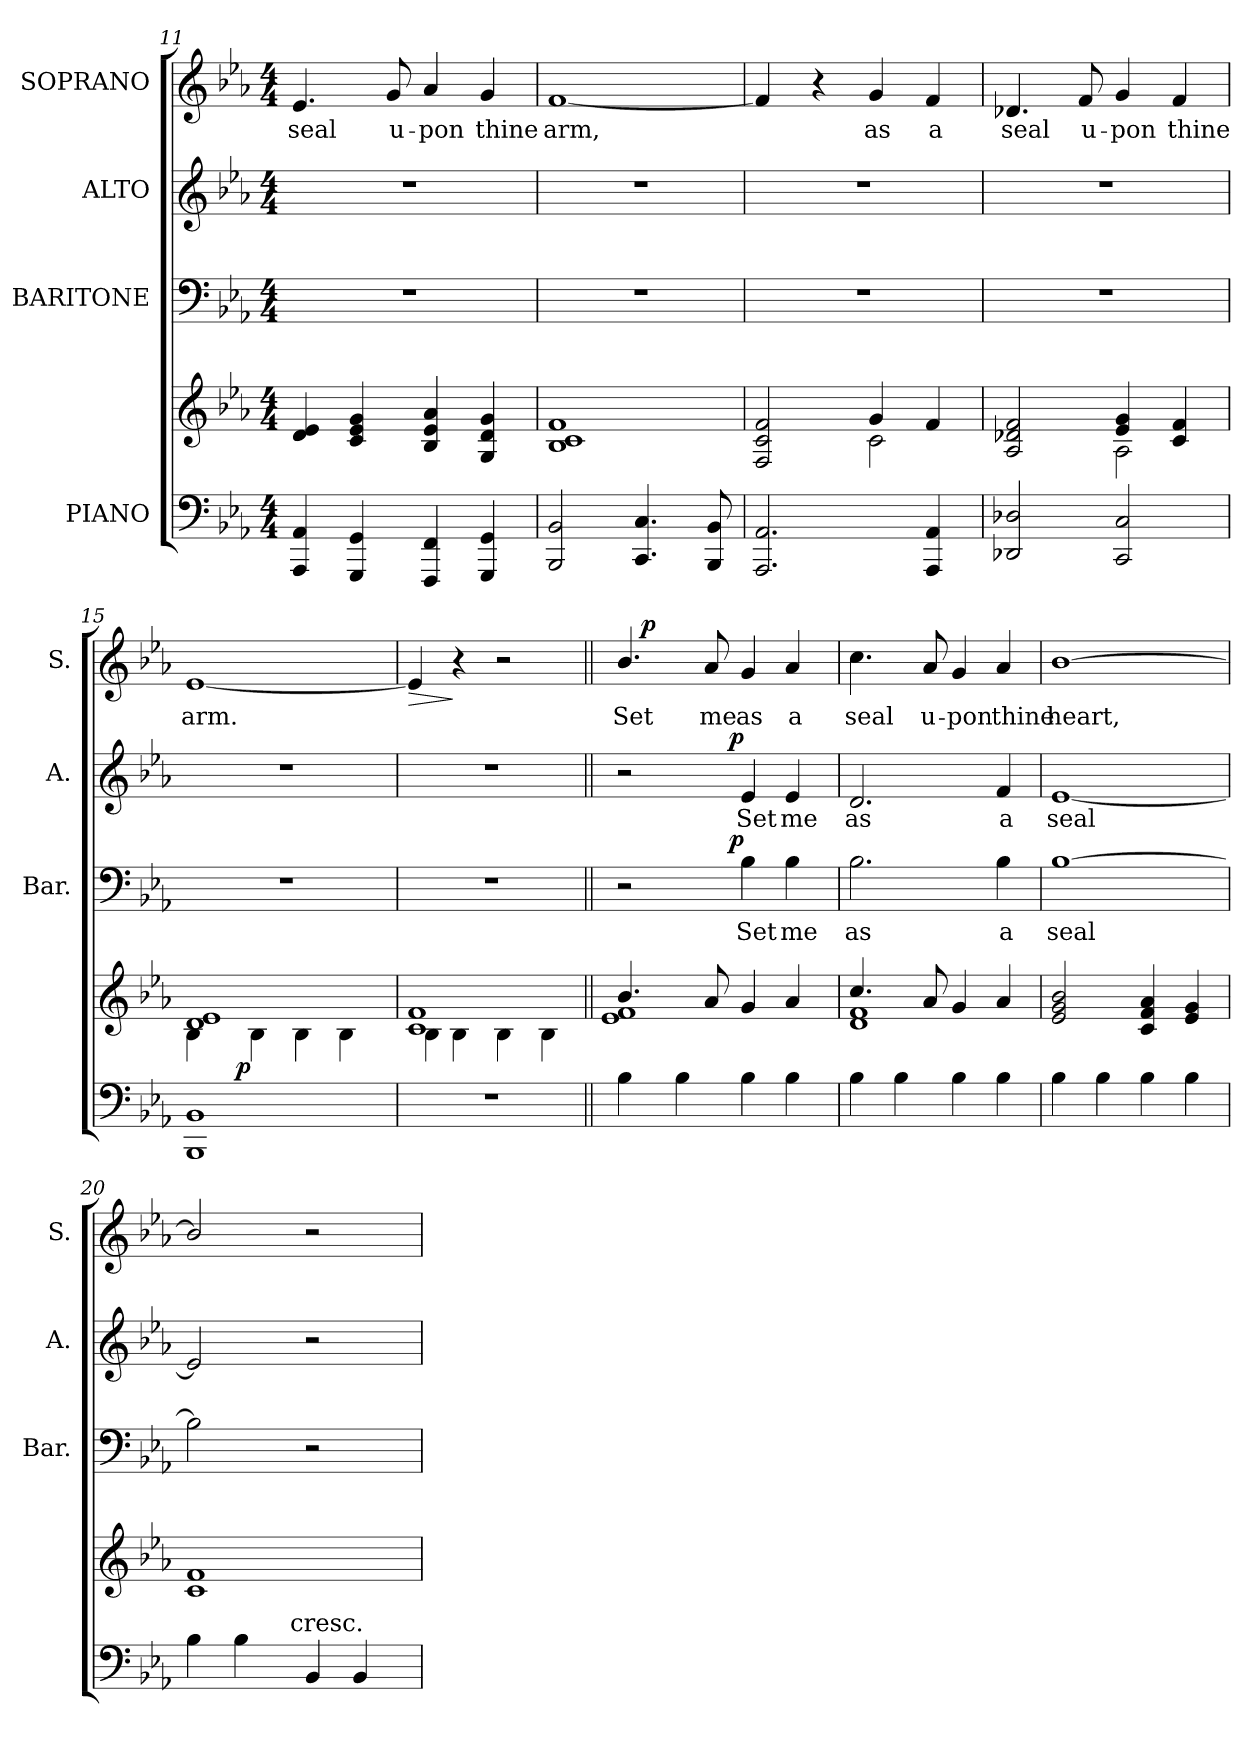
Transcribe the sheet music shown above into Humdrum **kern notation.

**kern	**kern	**dynam	**kern	**text	**dynam	**kern	**text	**dynam	**kern	**text	**dynam
*part4	*part4	*part4	*part3	*part3	*part3	*part2	*part2	*part2	*part1	*part1	*part1
*staff5	*staff4	*staff4/5	*staff3	*staff3	*staff3	*staff2	*staff2	*staff2	*staff1	*staff1	*staff1
*I"PIANO	*	*	*I"BARITONE	*	*	*I"ALTO	*	*	*I"SOPRANO	*	*
*	*	*	*I'Bar.	*	*	*I'A.	*	*	*I'S.	*	*
*clefF4	*clefG2	*	*clefF4	*	*	*clefG2	*	*	*clefG2	*	*
*k[b-e-a-]	*k[b-e-a-]	*	*k[b-e-a-]	*	*	*k[b-e-a-]	*	*	*k[b-e-a-]	*	*
*E-:	*E-:	*	*E-:	*	*	*E-:	*	*	*E-:	*	*
*M4/4	*M4/4	*	*M4/4	*	*	*M4/4	*	*	*M4/4	*	*
=11	=11	=11	=11	=11	=11	=11	=11	=11	=11	=11	=11
!	!	!	!	!	!	!	!	!	!	!LO:LY:b	!
4AAA-/ 4AA-/	4d/ 4e-/	.	1r	.	.	1r	.	.	4.e-/	seal	.
4GGG/ 4GG/	4c/ 4e-/ 4g/	.	.	.	.	.	.	.	.	.	.
!	!	!	!	!	!	!	!	!	!	!LO:LY:b	!
.	.	.	.	.	.	.	.	.	8g/	u-	.
!	!	!	!	!	!	!	!	!	!	!LO:LY:b	!
4FFF/ 4FF/	4B-/ 4e-/ 4a-/	.	.	.	.	.	.	.	4a-/	-pon	.
!	!	!	!	!	!	!	!	!	!	!LO:LY:b	!
4GGG/ 4GG/	4G/ 4d/ 4g/	.	.	.	.	.	.	.	4g/	thine	.
=12	=12	=12	=12	=12	=12	=12	=12	=12	=12	=12	=12
!	!	!	!	!	!	!	!	!	!	!LO:LY:b	!
2BBB-/ 2BB-/	1B- 1c 1f	.	1r	.	.	1r	.	.	[>1f	arm,	.
4.CC/ 4.C/	.	.	.	.	.	.	.	.	.	.	.
8BBB-/ 8BB-/	.	.	.	.	.	.	.	.	.	.	.
!!LO:PB:g=z
=13	=13	=13	=13	=13	=13	=13	=13	=13	=13	=13	=13
*	*^	*	*	*	*	*	*	*	*	*	*
2.AAA-/ 2.AA-/	2F/ 2c/ 2f/	2ryy	.	1r	.	.	1r	.	.	4f/]	.	.
.	.	.	.	.	.	.	.	.	.	4r	.	.
!	!	!	!	!	!	!	!	!	!	!	!LO:LY:b	!
.	4g/	2c\	.	.	.	.	.	.	.	4g/	as	.
!	!	!	!	!	!	!	!	!	!	!	!LO:LY:b	!
4AAA-/ 4AA-/	4f/	.	.	.	.	.	.	.	.	4f/	a	.
=14	=14	=14	=14	=14	=14	=14	=14	=14	=14	=14	=14	=14
!	!	!	!	!	!	!	!	!	!	!	!LO:LY:b	!
2DD-X/ 2D-X/	2A-/ 2d-X/ 2f/	2ryy	.	1r	.	.	1r	.	.	4.d-X/	seal	.
!	!	!	!	!	!	!	!	!	!	!	!LO:LY:b	!
.	.	.	.	.	.	.	.	.	.	8f/	u-	.
!	!	!	!	!	!	!	!	!	!	!	!LO:LY:b	!
2CC/ 2C/	4e-/ 4g/	2A-\	.	.	.	.	.	.	.	4g/	-pon	.
!	!	!	!	!	!	!	!	!	!	!	!LO:LY:b	!
.	4c/ 4f/	.	.	.	.	.	.	.	.	4f/	thine	.
=15	=15	=15	=15	=15	=15	=15	=15	=15	=15	=15	=15	=15
!	!	!	!	!	!	!	!	!	!	!	!LO:LY:b	!
*^	*	*	*	*	*	*	*	*	*	*	*	*
1BBB- 1BB-	6ryy	1d 1e-	4B-\	.	1r	.	.	1r	.	.	[<1e-	arm.	.
.	24ryy	.	.	.	.	.	.	.	.	.	.	.	.
!	!	!	!	!LO:DY:a=2	!	!	!	!	!	!	!	!	!
.	3%2ryy	.	.	p	.	.	.	.	.	.	.	.	.
.	.	.	4B-\	.	.	.	.	.	.	.	.	.	.
.	.	.	4B-\	.	.	.	.	.	.	.	.	.	.
.	.	.	4B-\	.	.	.	.	.	.	.	.	.	.
.	12.ryy	.	.	.	.	.	.	.	.	.	.	.	.
=16	=16	=16	=16	=16	=16	=16	=16	=16	=16	=16	=16	=16	=16
!	!	!	!	!	!	!	!	!	!	!	!	!	!LO:HP:b
*v	*v	*	*	*	*	*	*	*	*	*	*	*	*
1r	1c 1f	4B-\	.	1r	.	.	1r	.	.	4e-/]	.	>
.	.	4B-\	.	.	.	.	.	.	.	4r	.	]
.	.	4B-\	.	.	.	.	.	.	.	2r	.	.
.	.	4B-\	.	.	.	.	.	.	.	.	.	.
=17||	=17||	=17||	=17||	=17||	=17||	=17||	=17||	=17||	=17||	=17||	=17||	=17||
!	!	!	!	!	!	!	!	!	!	!	!LO:LY:b	!
*	*	*	*	*^	*	*	*^	*	*	*^	*	*
4B-\	4.b-/	1e- 1f	.	2r	4...ryy	.	.	2r	4...ryy	.	.	4.b-/	12ryy	Set	.
!	!	!	!	!	!	!	!	!	!	!	!	!	!	!	!LO:DY:a
.	.	.	.	.	.	.	.	.	.	.	.	.	3%2ryy	.	p
4B-\	.	.	.	.	.	.	.	.	.	.	.	.	.	.	.
!	!	!	!	!	!	!	!	!	!	!	!	!	!	!LO:LY:b	!
.	8a-/	.	.	.	.	.	.	.	.	.	.	8a-/	.	me	.
!	!	!	!	!	!	!	!LO:DY:a	!	!	!	!LO:DY:a	!	!	!	!
.	.	.	.	.	2ryy	.	p	.	2ryy	.	p	.	.	.	.
!	!	!	!	!	!	!LO:LY:b	!	!	!	!LO:LY:b	!	!	!	!LO:LY:b	!
4B-\	4g/	.	.	4B-\	.	Set	.	4e-/	.	Set	.	4g/	.	as	.
!	!	!	!	!	!	!LO:LY:b	!	!	!	!LO:LY:b	!	!	!	!LO:LY:b	!
4B-\	4a-/	.	.	4B-\	.	me	.	4e-/	.	me	.	4a-/	6.ryy	a	.
.	.	.	.	.	32ryy	.	.	.	32ryy	.	.	.	.	.	.
=18	=18	=18	=18	=18	=18	=18	=18	=18	=18	=18	=18	=18	=18	=18	=18
!	!	!	!	!	!	!LO:LY:b	!	!	!	!LO:LY:b	!	!	!	!LO:LY:b	!
*	*	*	*	*v	*v	*	*	*	*	*	*	*v	*v	*	*
*	*	*	*	*	*	*	*v	*v	*	*	*	*	*
4B-\	4.cc/	1d 1f	.	2.B-\	as	.	2.d/	as	.	4.cc\	seal	.
4B-\	.	.	.	.	.	.	.	.	.	.	.	.
!	!	!	!	!	!	!	!	!	!	!	!LO:LY:b	!
.	8a-/	.	.	.	.	.	.	.	.	8a-/	u-	.
!	!	!	!	!	!	!	!	!	!	!	!LO:LY:b	!
4B-\	4g/	.	.	.	.	.	.	.	.	4g/	-pon	.
!	!	!	!	!	!LO:LY:b	!	!	!LO:LY:b	!	!	!LO:LY:b	!
4B-\	4a-/	.	.	4B-\	a	.	4f/	a	.	4a-/	thine	.
*	*v	*v	*	*	*	*	*	*	*	*	*	*
!!LO:LB:g=z
=19	=19	=19	=19	=19	=19	=19	=19	=19	=19	=19	=19
!	!	!	!	!LO:LY:b	!	!	!LO:LY:b	!	!	!LO:LY:b	!
4B-\	2e-/ 2g/ 2b-/	.	[>1B-	seal	.	[<1e-	seal	.	[<1b-	heart,	.
4B-\	.	.	.	.	.	.	.	.	.	.	.
4B-\	4c/ 4f/ 4a-/	.	.	.	.	.	.	.	.	.	.
4B-\	4e-/ 4g/	.	.	.	.	.	.	.	.	.	.
=20	=20	=20	=20	=20	=20	=20	=20	=20	=20	=20	=20
*^	*	*	*	*	*	*	*	*	*	*	*
4B-\	3ryy	1c 1f	.	2B-\]	.	.	2e-/]	.	.	2b-/]	.	.
4B-\	.	.	.	.	.	.	.	.	.	.	.	.
.	12.ryy	.	.	.	.	.	.	.	.	.	.	.
!	!LO:TX:a:t=cresc.	!	!	!	!	!	!	!	!	!	!	!
.	3ryy	.	.	.	.	.	.	.	.	.	.	.
4BB-/	.	.	.	2r	.	.	2r	.	.	2r	.	.
4BB-/	.	.	.	.	.	.	.	.	.	.	.	.
.	6ryy	.	.	.	.	.	.	.	.	.	.	.
.	24ryy	.	.	.	.	.	.	.	.	.	.	.
*v	*v	*	*	*	*	*	*	*	*	*	*	*
=	=	=	=	=	=	=	=	=	=	=	=
*-	*-	*-	*-	*-	*-	*-	*-	*-	*-	*-	*-
